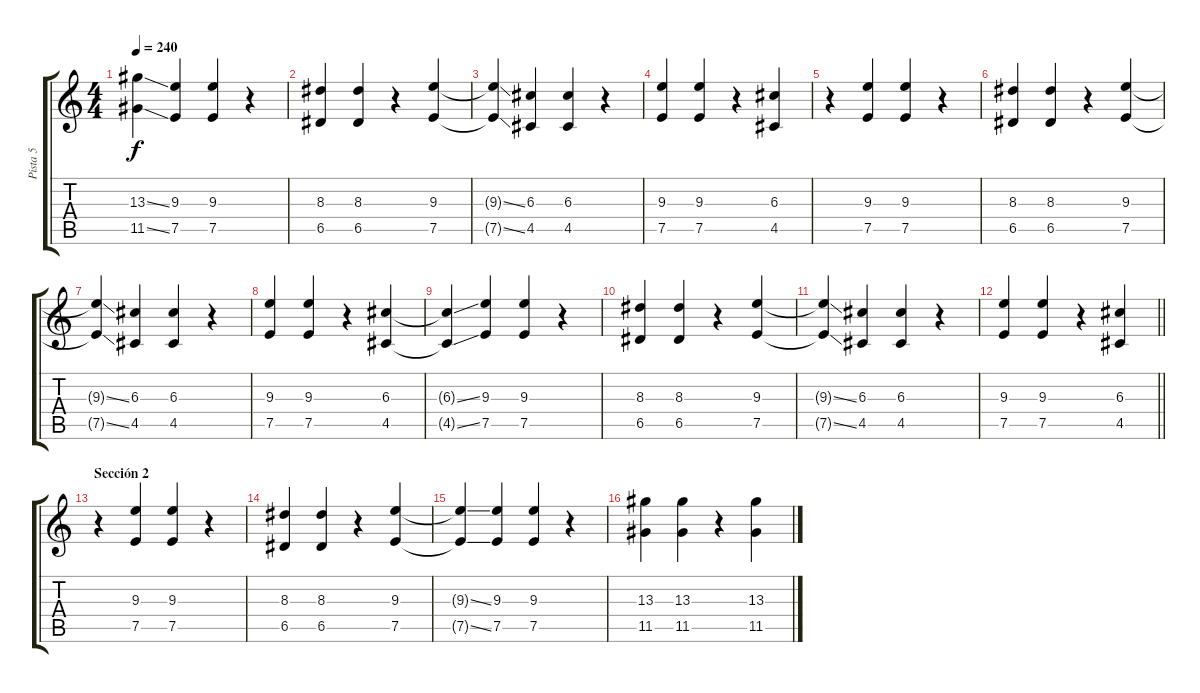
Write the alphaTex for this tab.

\track ("Pista 5" "Pista 5") {instrument electricguitarclean}
\staff {score tabs}
\tuning (E4 B3 G3 D3 A2 E2) {hide}
\ts (4 4)
\tempo 240
\clef g2
\ks c
(13.3{ss t} 11.5{ss t}).4{dy f} (9.3 7.5).4 (9.3 7.5).4 r.4 |
(8.3 6.5).4 (8.3 6.5).4 r.4 (9.3 7.5).4 |
(9.3{ss t} 7.5{ss t}).4 (6.3 4.5).4 (6.3 4.5).4 r.4 |
(9.3 7.5).4 (9.3 7.5).4 r.4 (6.3 4.5).4 |
r.4 (9.3 7.5).4 (9.3 7.5).4 r.4 |
(8.3 6.5).4 (8.3 6.5).4 r.4 (9.3 7.5).4 |
(9.3{ss t} 7.5{ss t}).4 (6.3 4.5).4 (6.3 4.5).4 r.4 |
(9.3 7.5).4 (9.3 7.5).4 r.4 (6.3 4.5).4 |
(6.3{ss t} 4.5{ss t}).4 (9.3 7.5).4 (9.3 7.5).4 r.4 |
(8.3 6.5).4 (8.3 6.5).4 r.4 (9.3 7.5).4 |
(9.3{ss t} 7.5{ss t}).4 (6.3 4.5).4 (6.3 4.5).4 r.4 |
\barLineRight lightlight
(9.3 7.5).4 (9.3 7.5).4 r.4 (6.3 4.5).4 |
\section ("" "Sección 2")
r.4 (9.3 7.5).4{volume 8} (9.3 7.5).4 r.4 |
(8.3 6.5).4 (8.3 6.5).4 r.4 (9.3 7.5).4 |
(9.3{ss t} 7.5{ss t}).4 (9.3 7.5).4 (9.3 7.5).4 r.4 |
(13.3 11.5).4 (13.3 11.5).4 r.4 (13.3 11.5).4
